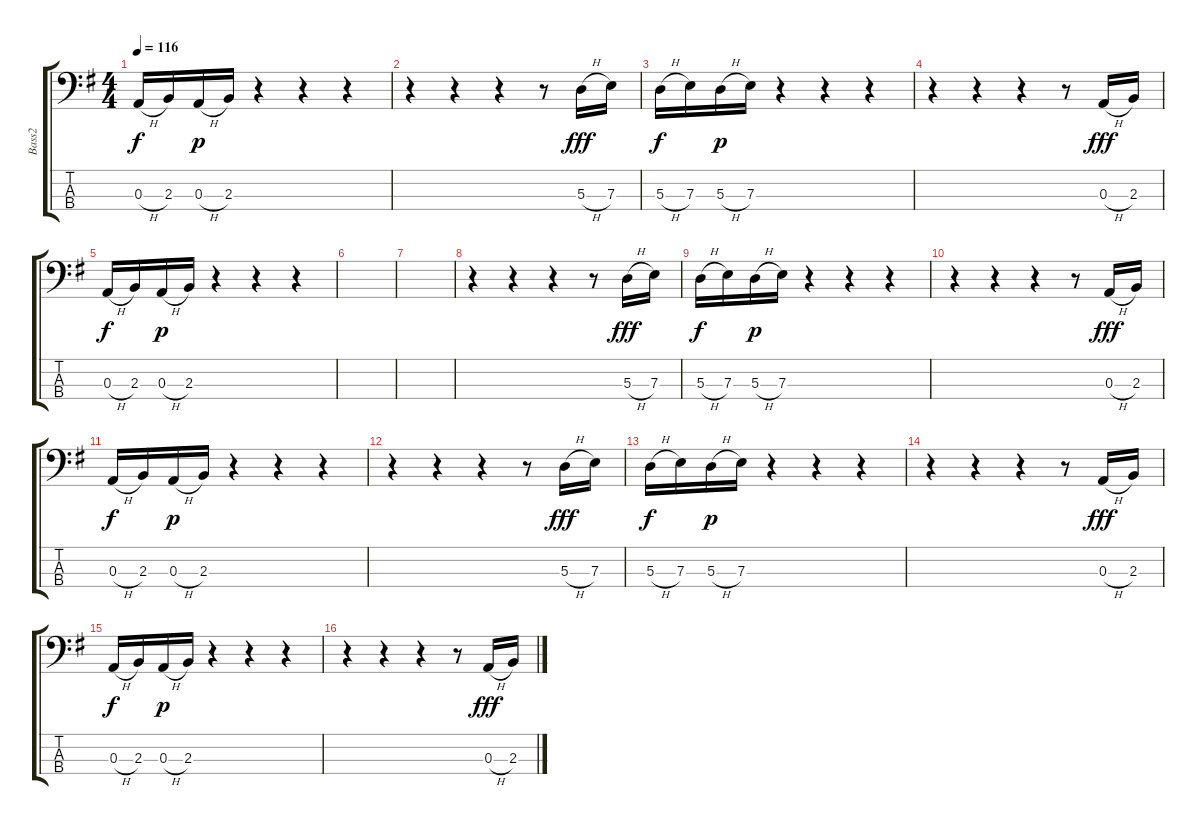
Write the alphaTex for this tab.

\track ("Bass2" "Bass2") {instrument electricbasspick}
\staff {score tabs}
\tuning (G2 D2 A1 E1) {hide}
\ts (4 4)
\tempo 116
\clef f4
\ks g
0.3{h}.16{dy f} 2.3.16 0.3{h}.16{dy p} 2.3.16 r.4 r.4 r.4 |
r.4 r.4 r.4 r.8 5.3{h}.16{dy fff} 7.3.16 |
5.3{h}.16{dy f} 7.3.16 5.3{h}.16{dy p} 7.3.16 r.4 r.4 r.4 |
r.4 r.4 r.4 r.8 0.3{h}.16{dy fff} 2.3.16 |
0.3{h}.16{dy f} 2.3.16 0.3{h}.16{dy p} 2.3.16 r.4 r.4 r.4 |
|
|
r.4 r.4 r.4 r.8 5.3{h}.16{dy fff} 7.3.16 |
5.3{h}.16{dy f} 7.3.16 5.3{h}.16{dy p} 7.3.16 r.4 r.4 r.4 |
r.4 r.4 r.4 r.8 0.3{h}.16{dy fff} 2.3.16 |
0.3{h}.16{dy f} 2.3.16 0.3{h}.16{dy p} 2.3.16 r.4 r.4 r.4 |
r.4 r.4 r.4 r.8 5.3{h}.16{dy fff} 7.3.16 |
5.3{h}.16{dy f} 7.3.16 5.3{h}.16{dy p} 7.3.16 r.4 r.4 r.4 |
r.4 r.4 r.4 r.8 0.3{h}.16{dy fff} 2.3.16 |
0.3{h}.16{dy f} 2.3.16 0.3{h}.16{dy p} 2.3.16 r.4 r.4 r.4 |
r.4 r.4 r.4 r.8 0.3{h}.16{dy fff} 2.3.16
